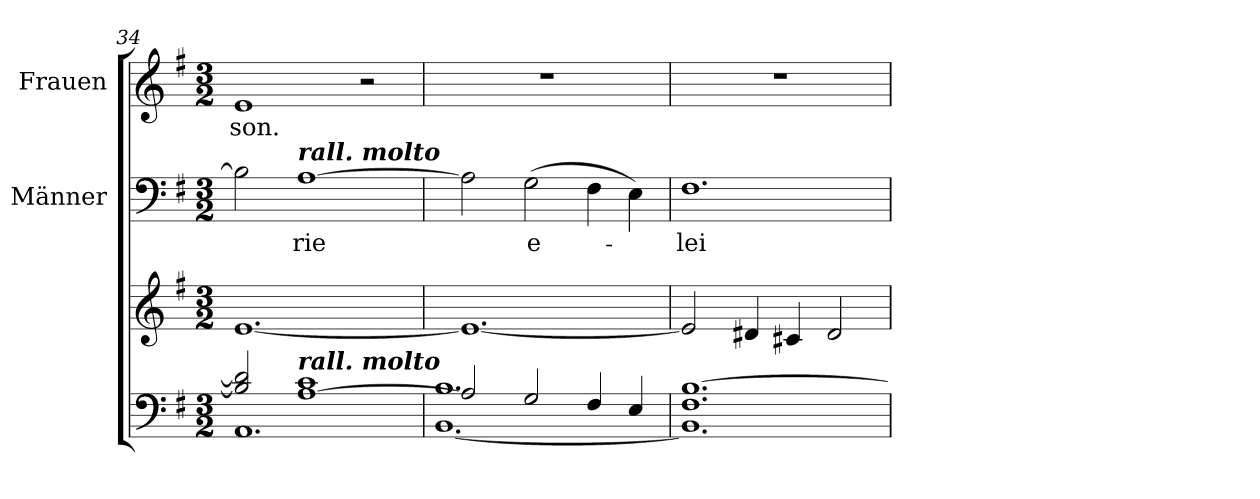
**kern	**kern	**kern	**text	**kern	**text
*part3	*part3	*part2	*part2	*part1	*part1
*staff4	*staff3	*staff2	*staff2	*staff1	*staff1
*	*	*I"Männer	*	*I"Frauen	*
*clefF4	*clefG2	*clefF4	*	*clefG2	*
*k[f#]	*k[f#]	*k[f#]	*	*k[f#]	*
*G:	*G:	*G:	*	*G:	*
*M3/2	*M3/2	*M3/2	*	*M3/2	*
=34	=34	=34	=34	=34	=34
*^	*	*	*	*	*
!	!	!	!	!	!	!LO:LY:b
2B/] 2d/]	1.AA	[1.e	2B\]	.	1e	-son.
!	!	!	!LO:TX:a:Bi:t=rall. molto	!	!	!
!LO:TX:a:Bi:t=rall. molto	!	!	!	!	!	!
!	!	!	!	!LO:LY:b	!	!
[>1A 1c	.	.	[1A	-rie	.	.
.	.	.	.	.	2r	.
=35	=35	=35	=35	=35	=35	=35
2A/]	[<1.BB 1.B	1.e_	2A\]	.	1.r	.
!	!	!	!	!LO:LY:b	!	!
2G/	.	.	(>2G\	e-	.	.
4F#/	.	.	4F#\	.	.	.
4E/	.	.	4E\)	.	.	.
=36	=36	=36	=36	=36	=36	=36
!	!	!	!	!LO:LY:b	!	!
1.F# [>1.B	1.BB]	2e/]	1.F#	-lei-	1.r	.
.	.	4d#X/	.	.	.	.
.	.	4c#X/	.	.	.	.
.	.	2d#/	.	.	.	.
*v	*v	*	*	*	*	*
=	=	=	=	=	=
*-	*-	*-	*-	*-	*-
